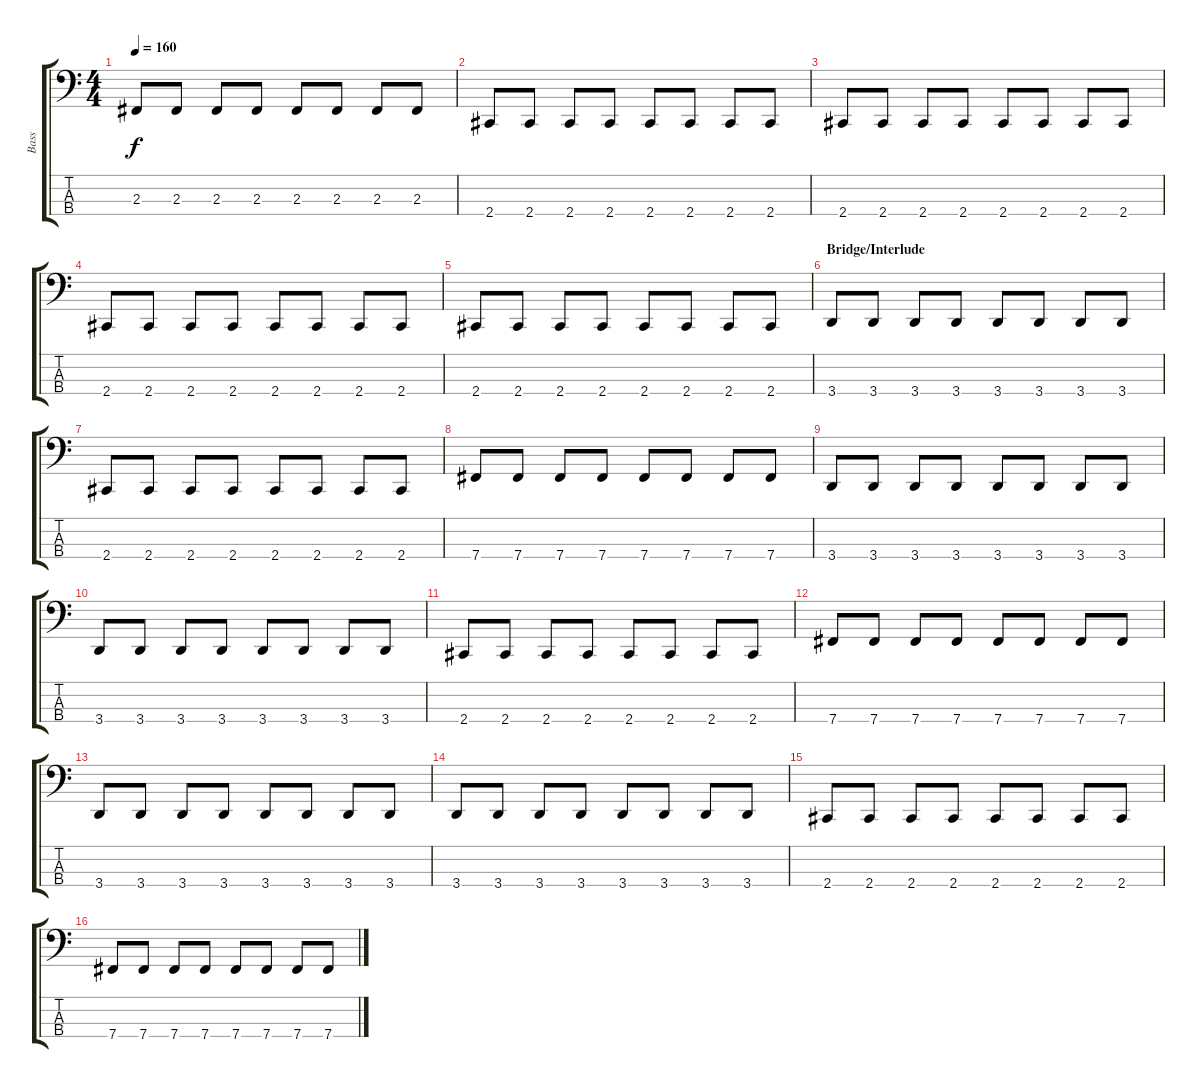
\track ("Bass" "Bass") {instrument fretlessbass}
\staff {score tabs}
\tuning (D2 A1 E1 B0) {hide}
\ts (4 4)
\tempo 160
\clef f4
\ks c
2.3.8{dy f instrument electricbassfinger} 2.3.8 2.3.8 2.3.8 2.3.8 2.3.8 2.3.8 2.3.8 |
2.4.8{instrument electricbassfinger} 2.4.8 2.4.8 2.4.8 2.4.8 2.4.8 2.4.8 2.4.8 |
2.4.8{instrument electricbassfinger} 2.4.8 2.4.8 2.4.8 2.4.8 2.4.8 2.4.8 2.4.8 |
2.4.8{instrument electricbassfinger} 2.4.8 2.4.8 2.4.8 2.4.8 2.4.8 2.4.8 2.4.8 |
2.4.8{instrument electricbassfinger} 2.4.8 2.4.8 2.4.8 2.4.8 2.4.8 2.4.8 2.4.8 |
\section ("" "Bridge/Interlude")
3.4.8{instrument electricbassfinger} 3.4.8 3.4.8 3.4.8 3.4.8 3.4.8 3.4.8 3.4.8 |
2.4.8{instrument electricbassfinger} 2.4.8 2.4.8 2.4.8 2.4.8 2.4.8 2.4.8 2.4.8 |
7.4.8{instrument electricbassfinger} 7.4.8 7.4.8 7.4.8 7.4.8 7.4.8 7.4.8 7.4.8 |
3.4.8{instrument electricbassfinger} 3.4.8 3.4.8 3.4.8 3.4.8 3.4.8 3.4.8 3.4.8 |
3.4.8{instrument electricbassfinger} 3.4.8 3.4.8 3.4.8 3.4.8 3.4.8 3.4.8 3.4.8 |
2.4.8{instrument electricbassfinger} 2.4.8 2.4.8 2.4.8 2.4.8 2.4.8 2.4.8 2.4.8 |
7.4.8{instrument electricbassfinger} 7.4.8 7.4.8 7.4.8 7.4.8 7.4.8 7.4.8 7.4.8 |
3.4.8{instrument electricbassfinger} 3.4.8 3.4.8 3.4.8 3.4.8 3.4.8 3.4.8 3.4.8 |
3.4.8{instrument electricbassfinger} 3.4.8 3.4.8 3.4.8 3.4.8 3.4.8 3.4.8 3.4.8 |
2.4.8{instrument electricbassfinger} 2.4.8 2.4.8 2.4.8 2.4.8 2.4.8 2.4.8 2.4.8 |
7.4.8{instrument electricbassfinger} 7.4.8 7.4.8 7.4.8 7.4.8 7.4.8 7.4.8 7.4.8
